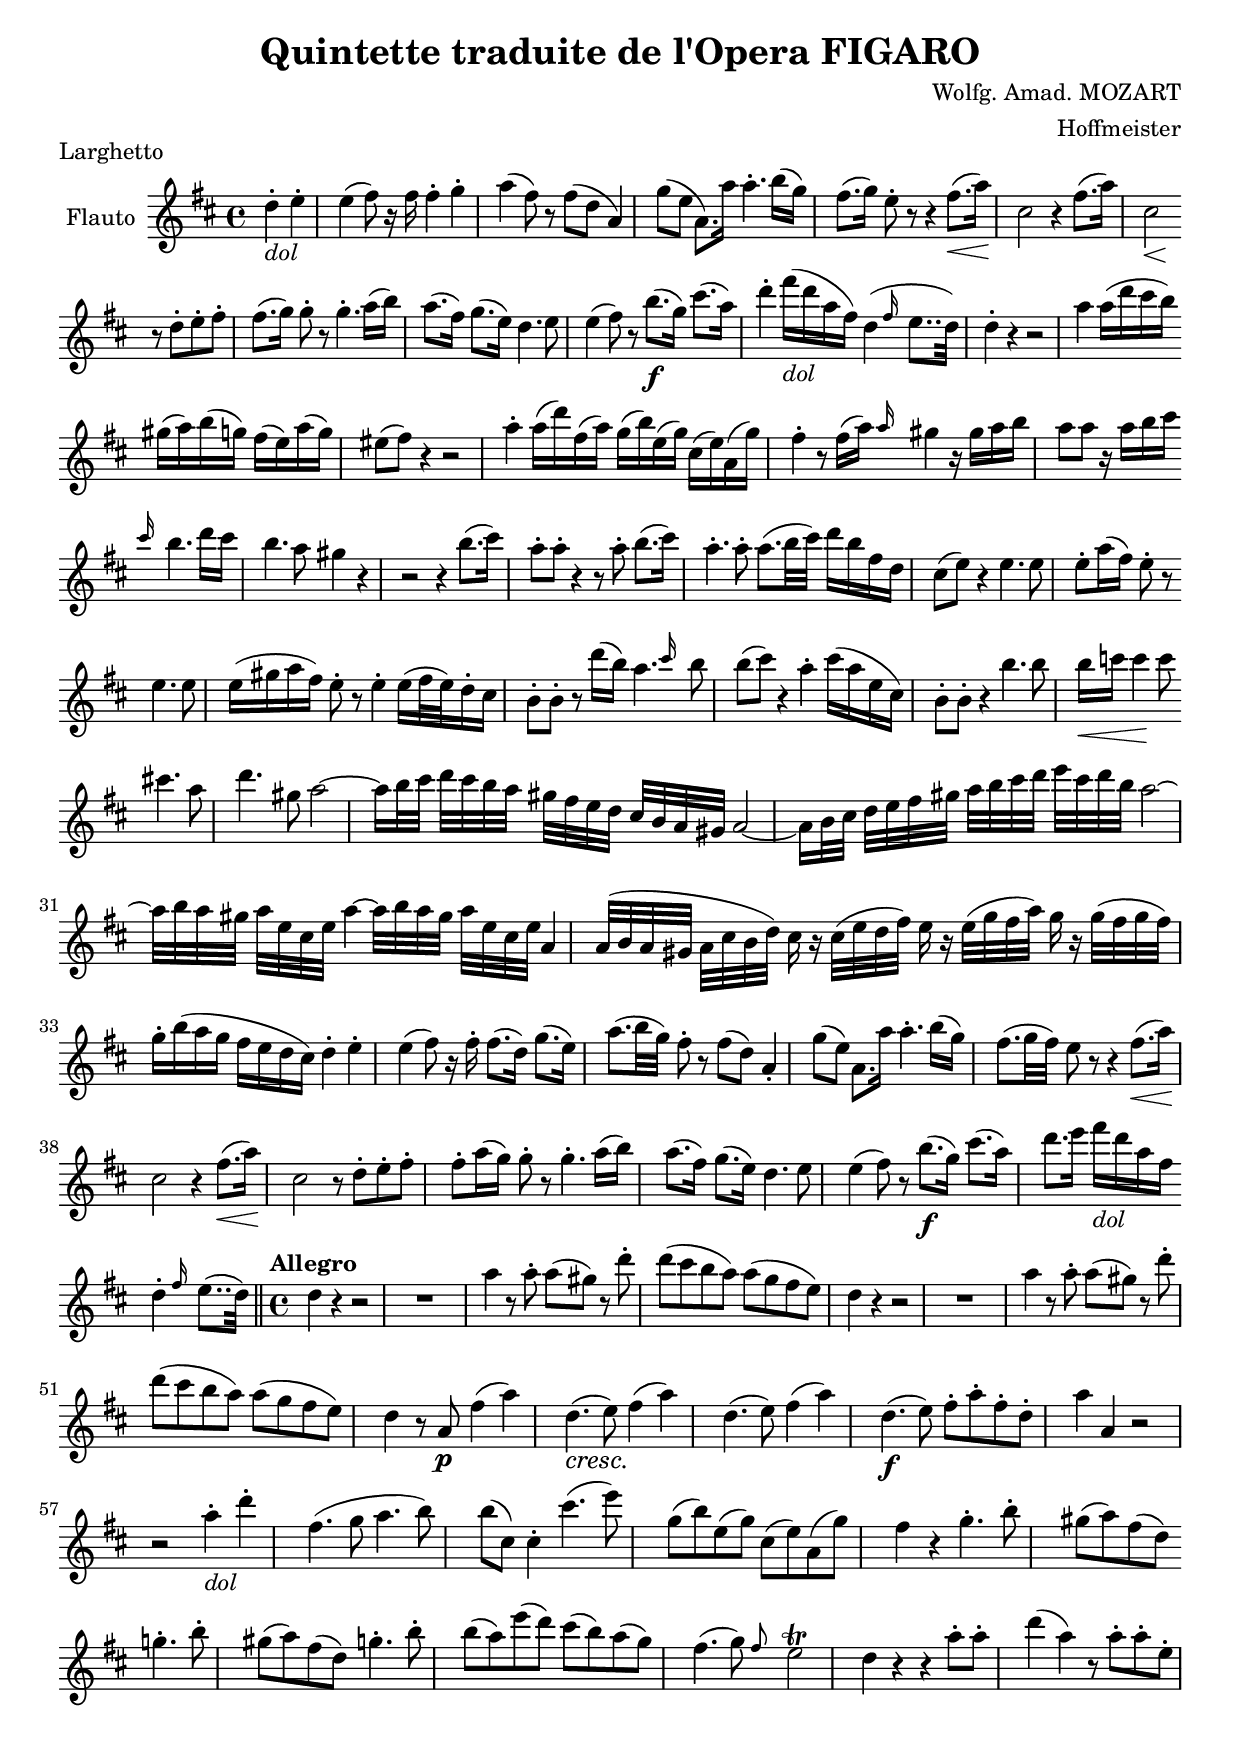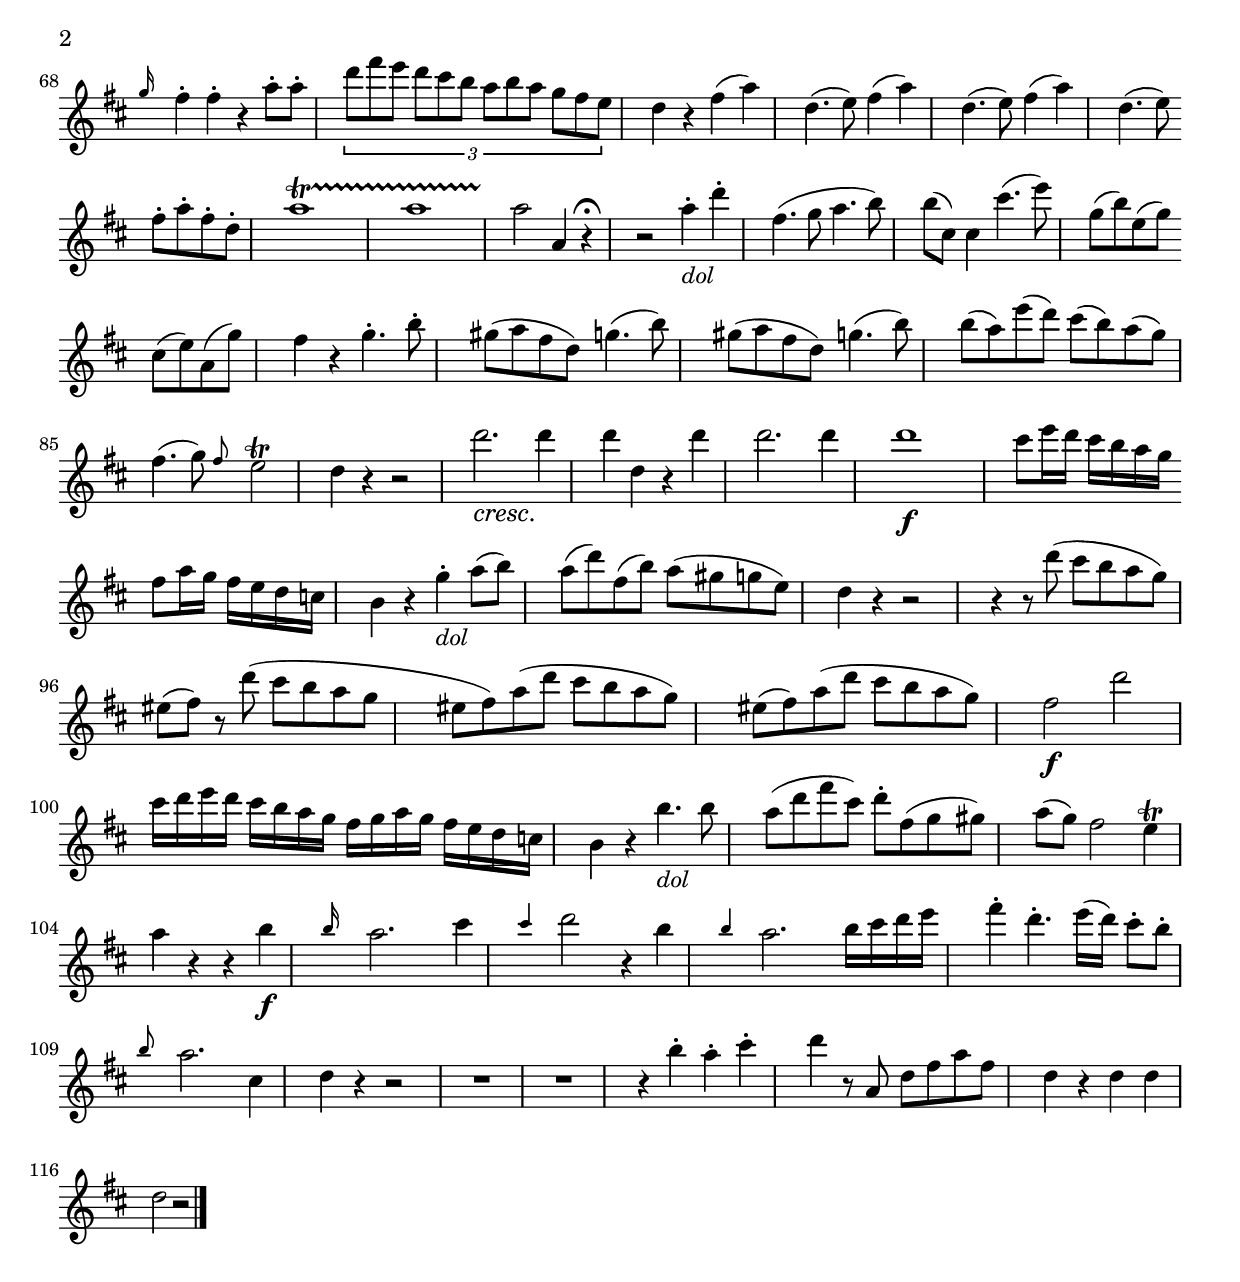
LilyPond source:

\version "2.18.2"
\language "english"

\header {
  title = "Quintette traduite de l'Opera FIGARO"
  composer = "Wolfg. Amad. MOZART"
  arranger = "Hoffmeister"
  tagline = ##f
}

\include "defs.ily"

flute = \relative c'' {
  \key d \major \time 4/4
  \partial 2 d4-. -\dol e-. |
  e( fs8) r16 fs16 fs4-. g-. |
  a4( fs8) r8 fs( d a4) |
  g'8( e a,8.) a'16 a4.-. b16( g) |
  fs8.( g16) e8-. r8 r4 fs8.( \< a16) \! |
  cs,2 r4 fs8.( a16) |
  << cs,2 { s4 \< s4 \! } >> \ombr
  %% original line 2
  r8 d8-. e-. fs-. |
  fs8.( g16) g8-. r8 g4.-. a16( b) |
  a8.( fs16) g8.( e16) d4. e8 |
  e4( fs8) r8 b8.(-\f g16) cs8.( a16) |
  d4-. fs16(-\dol d a fs) d4( \grace fs16 e8.. d32) |
  d4-. r4 r2 |
  a'4 a16( d cs b) \ombr
  %% original line 3
  gs( a) b( g) fs( e) a( g) |
  es8( fs) r4 r2 |
  a4-. a16( d) fs,( a) g( b) e,( g) cs,( e) a,( g') |
  fs4-. r8 fs16( a) \grace a16 gs4 r16 gs16 a b |
  a8 a r16 a16 b cs16 \ombr
  %% original line 4
  \grace cs16 b4. d16 cs |
  b4. a8 gs4 r4 |
  r2 r4 b8.( cs16) |
  a8-. a-. r4 r8 a8-. b8.( cs16) |
  a4.-. a8-. a8.( b32 cs) d16 b fs d |
  cs8( e) r4 e4. e8 |
  e8-. a16( fs) e8-. r8 \ombr
  %% original line 5
  e4. e8 |
  e16( gs a fs) e8-. r8 e4-. e16( fs32 e) d16-. cs |
  b8-. b-. r8 d'16( b) a4. \grace cs16 b8 |
  b( cs) r4 a4-. cs16( a e cs) |
  b8-. b-. r4 b'4. b8 | b16 \< c c4 \! c8 \ombr
  %% original line 6
  cs4. a8 | d4. gs,8 a2~ |
  a16 b32 cs d[ cs b a] gs[ fs e d] cs b a gs a2~ |
  a16 b32 cs d[ e fs gs] a[ b cs d] e cs d b a2~ | \obr
  %% original line 7
  a32[ b a gs] a e cs e a4~ a32[ b a gs] a e cs e a,4 |
  a32([ b a gs] a cs b d) cs16 r16 cs32( e d fs) e16 r16 e32( g fs a) g16 r16 g32( fs g fs) | \obr
  %% original line 8
  g16-. b( a g fs e d cs) d4-. e-. |
  e4( fs8) r16 fs16-. fs8.( d16) g8.( e16) |
  a8.( b32 g) fs8-. r8 fs( d) a4-. |
  g'8( e) a,8. a'16 a4.-. b16( g) |
  fs8.( g32 fs) e8 r8 r4 fs8.( \< a16) \! | \obr
  %% original line 9
  cs,2 r4 fs8.( \< a16) \! |
  cs,2 r8 d8-. e-. fs-. |
  fs-. a16( g) g8-. r8 g4.-. a16( b) |
  a8.( fs16) g8.( e16) d4. e8 |
  e4( fs8) r8 b8.(-\f g16) cs8.( a16) |
  d8. e16 fs16-\dol d a fs \ombr
  %% original line 10
  d4-. \grace fs16 e8..( d32) \bar "||"
  \set Score.tempoHideNote = ##t
  \time 4/4 \tempo "Allegro" 4=120 d4 r4 r2 |
  R1*1 |
  a'4 r8 a8-. a( gs) r d'-. |
  d( cs b a) a( g fs e) |
  d4 r4 r2 |
  R1*1 |
  a'4 r8 a-. a( gs) r d'-. | \obr
  %% original line 11
  d( cs b a) a( g fs e) |
  d4 r8 a8-\p fs'4( a) |
  d,4.(-\cresc e8) fs4( a) |
  d,4.( e8) fs4( a) |
  d,4.-\f( e8) fs-. a-. fs-. d-. |
  a'4 a, r2 | \obr
  %% original line 12 (last line of page 1)
  r2 a'4-.-\dol d-. |
  fs,4.( g8 a4. b8) |
  b( cs,) cs4-. cs'4.( e8) |
  g,( b) e,( g) cs,( e) a,( g') |
  fs4 r g4.-. b8-. |
  gs8( a) fs( d) \ombr
  %% original line 1 of page 2
  g4.-. b8-. |
  gs8( a) fs( d) g4.-. b8-. |
  b( a) e'( d) cs( b) a( g) |
  fs4.( g8) \grace fs8 e2-\trill |
  d4 r r a'8-. a-. |
  d4( a) r8 a-. a-. e-. | \obr
  %% original line 2
  \grace g16 fs4-. fs-. r a8-. a-. |
  \tuplet 3/2 { d8 fs e d cs b a b a g fs e } |
  d4 r fs( a) |
  d,4.( e8) fs4( a) |
  d,4.( e8) fs4( a) |
  d,4.( e8) \ombr
  %% original line 3
  fs8-. a-. fs-. d-. |
  a'1 \startTrillSpan |
  a1 |
  a2 \stopTrillSpan a,4 r \fermata |
  r2 a'4-.-\dol d-. |
  fs,4.( g8 a4. b8) |
  b( cs,) cs4 cs'4.( e8) |
  g,8( b) e,( g) \ombr
  %% original line 4
  cs,( e) a,( g') |
  fs4 r g4.-. b8-. |
  gs( a fs d) g4.( b8) |
  gs( a fs d) g4.( b8) |
  b( a) e'( d) cs( b) a( g) | \obr
  %% original line 5
  fs4.( g8) \grace fs8 e2 -\trill |
  d4 r r2 |
  d'2.-\cresc d4 |
  d d, r d' |
  d2. d4 |
  d1-\f
  cs8 e16 d cs b a g \ombr
  %% original line 6
  fs8 a16 g fs e d c |
  b4 r g'-.-\dol a8( b) |
  a( d) fs,( b) a( gs g e) |
  d4 r r2 |
  r4 r8 d'8( cs b a g) | \obr
  %% original line 7
  es8( fs) r d'8( cs b a g |
  es8 fs) a( d cs b a g) |
  es8( fs) a( d cs b a g) |
  fs2-\f d'2 | \obr
  %% original line 8
  cs16 d e d cs b a g fs g a g fs e d c |
  b4 r b'4.-\dol b8 |
  a8( d fs cs) d-. fs,( g gs) |
  a8( g) fs2 e4-\trill | \obr
  %% original line 9
  a4 r r b-\f |
  \grace b16 a2. cs4 |
  \grace cs4 d2 r4 b |
  \grace b a2. b16 cs d e |
  fs4-. d4.-. e16( d) cs8-. b-. | \obr
  %% original line 10
  \grace b8 a2. cs,4 |
  d4 r r2 |
  R1*2 |
  r4 b'4-. a-. cs-. |
  d r8 a,8 d fs a fs |
  d4 r d d | \obr
  %% original last line
  d2 r2 \bar "|."
}


\book {
  \paper {
    #(set-paper-size "a4")
    % ragged-right = ##t
    ragged-last = ##t
    % bottom-margin = 0.5
    % top-margin = 0.5
    % right-margin = 2.5
    % left-margin = 2.5
    % page-count = 6
    % system-system-spacing = #'((basic-distance . 0.5) (padding . 0.5))
  }
  \score {
    \header { piece = "Larghetto" }
    \new Staff \with { instrumentName = #"Flauto" } << \flute >>
    \layout {
      \context {
        \Score
        \override SpacingSpanner.common-shortest-duration = #(ly:make-moment 1/1)
        \override DynamicTextSpanner.style = #'none
      }
    }
    \midi { }
  }
}

